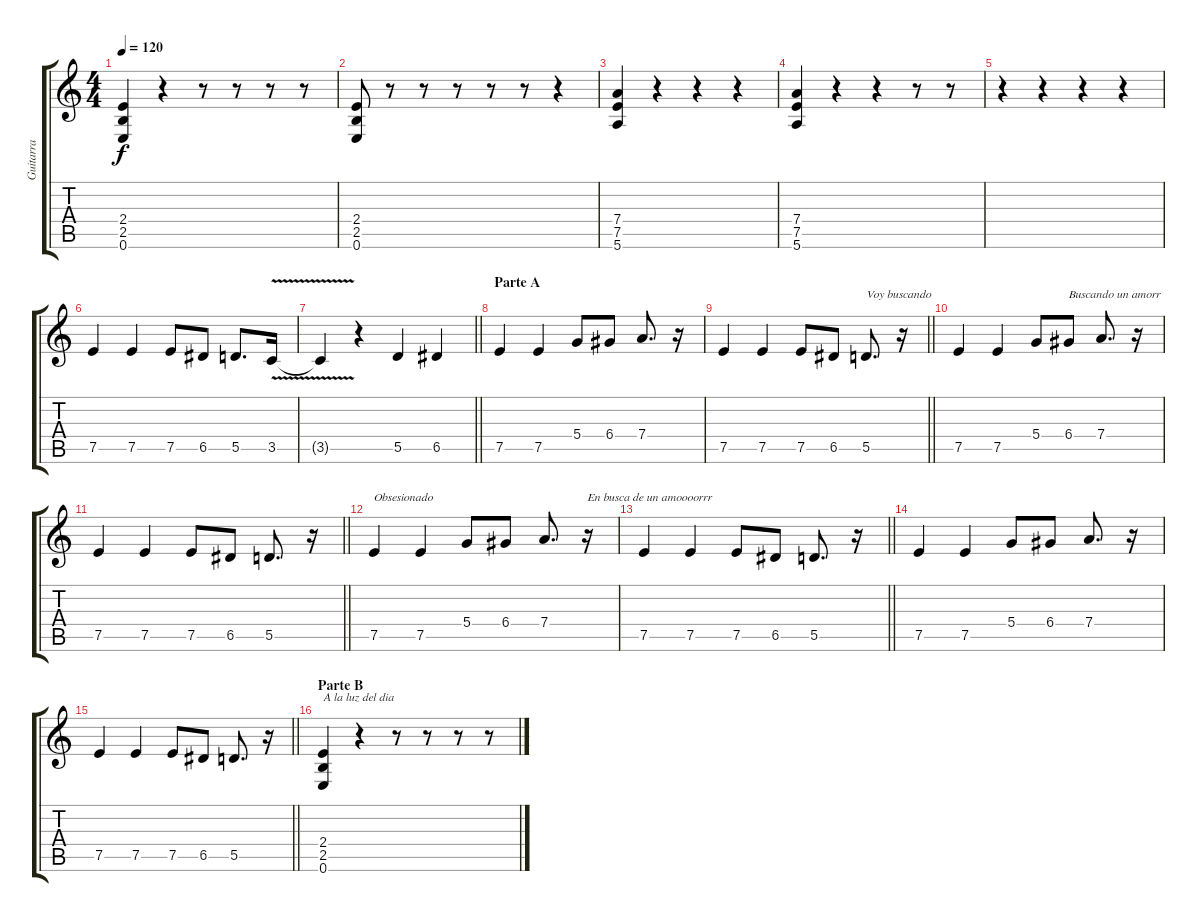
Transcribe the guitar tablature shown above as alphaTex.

\track ("Guitarra" "Guitarra") {instrument electricguitarjazz}
\staff {score tabs}
\tuning (E4 B3 G3 D3 A2 E2) {hide}
\ts (4 4)
\tempo 120
\clef g2
\ks c
(2.4 2.5 0.6).4{dy f instrument electricguitarjazz} r.4 r.8 r.8 r.8 r.8 |
(2.4 2.5 0.6).8 r.8 r.8 r.8 r.8 r.8 r.4 |
(7.4 7.5 5.6).4 r.4 r.4 r.4 |
(7.4 7.5 5.6).4 r.4 r.4 r.8 r.8 |
r.4 r.4 r.4 r.4 |
7.5.4{instrument electricguitarjazz} 7.5.4 7.5.8 6.5.8 5.5.8{d} 3.5{v}.16 |
\barLineRight lightlight
3.5{t}.4 r.4 5.5.4 6.5.4 |
\section ("" "Parte A")
7.5.4 7.5.4 5.4.8 6.4.8 7.4.8{d} r.16 |
\barLineRight lightlight
7.5.4 7.5.4 7.5.8 6.5.8 5.5.8{d txt "Voy buscando"} r.16 |
7.5.4 7.5.4 5.4.8 6.4.8{txt "Buscando un amorr"} 7.4.8{d} r.16 |
\barLineRight lightlight
7.5.4 7.5.4 7.5.8 6.5.8 5.5.8{d} r.16 |
7.5.4{txt "Obsesionado"} 7.5.4 5.4.8 6.4.8 7.4.8{d} r.16{txt "En busca de un amoooorrr"} |
\barLineRight lightlight
7.5.4 7.5.4 7.5.8 6.5.8 5.5.8{d} r.16 |
7.5.4 7.5.4 5.4.8 6.4.8 7.4.8{d} r.16 |
\barLineRight lightlight
7.5.4 7.5.4 7.5.8 6.5.8 5.5.8{d} r.16 |
\section ("" "Parte B")
(2.4 2.5 0.6).4{txt "A la luz del dia" instrument electricguitarjazz} r.4 r.8 r.8 r.8 r.8
